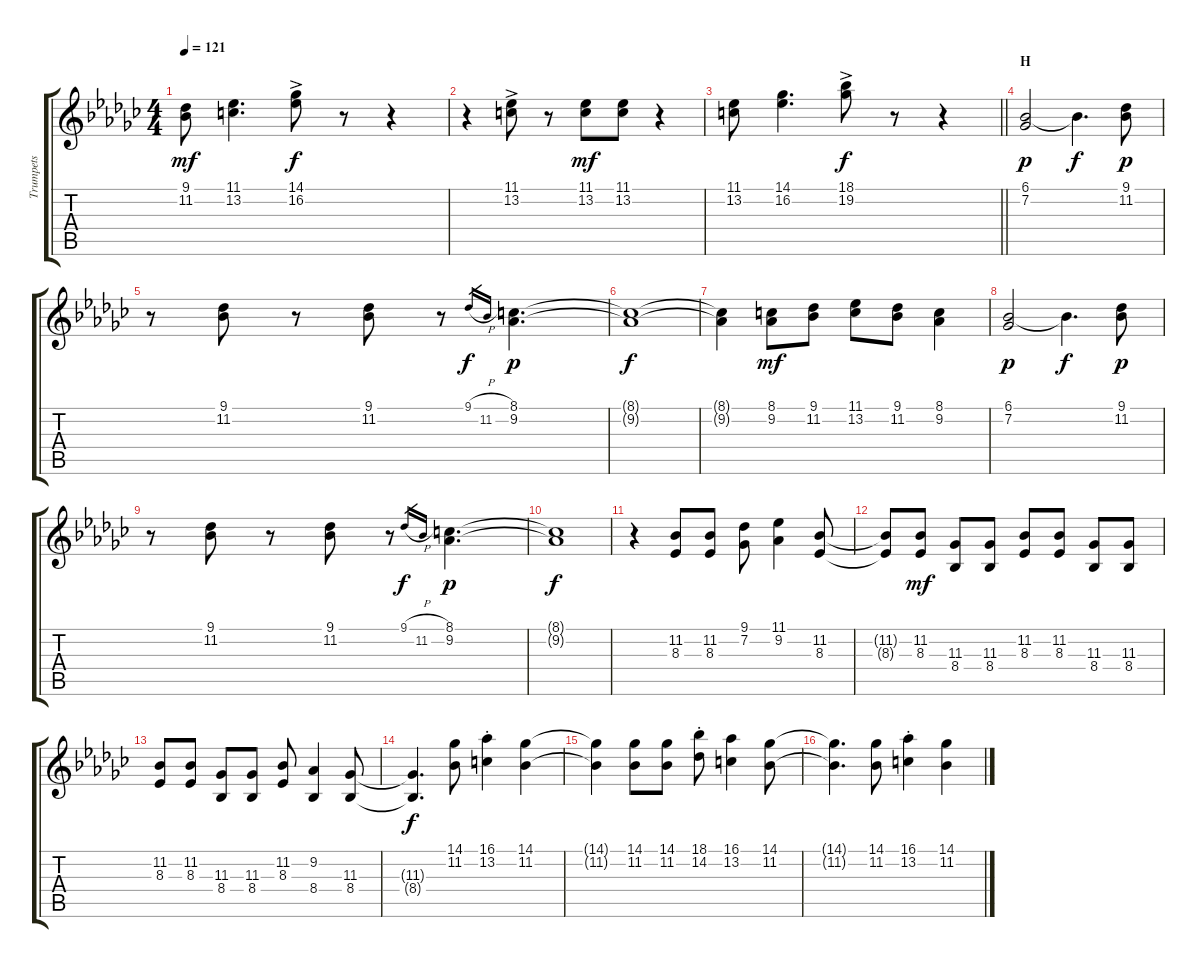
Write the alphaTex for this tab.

\track ("Trumpets" "Trumpets") {instrument trombone}
\staff {score tabs}
\tuning (E4 B3 G3 D3 A2 E2) {hide}
\ts (4 4)
\tempo 121
\clef g2
\ks ebminor
(9.1 11.2).8{dy mf} (11.1 13.2).4{d} (14.1{ac} 16.2{ac}).8{dy f} r.8 r.4 |
r.4 (11.1{ac} 13.2{ac}).8 r.8 (11.1 13.2).8{dy mf} (11.1 13.2).8 r.4 |
\barLineRight lightlight
(11.1 13.2).8 (14.1 16.2).4{d} (18.1{ac} 19.2{ac}).8{dy f} r.8 r.4 |
\section ("" "H")
(6.1 7.2).2{dy p} 6.1{t}.4{d dy f} (9.1 11.2).8{dy p} |
r.8 (9.1 11.2).8 r.8 (9.1 11.2).8 r.8 9.1{h}.16{gr dy f} 11.2.16{gr} (8.1 9.2).4{d dy p} |
(8.1{t} 9.2{t}).1{dy f} |
(8.1{t} 9.2{t}).4 (8.1 9.2).8{dy mf} (9.1 11.2).8 (11.1 13.2).8 (9.1 11.2).8 (8.1 9.2).4 |
(6.1 7.2).2{dy p} 6.1{t}.4{d dy f} (9.1 11.2).8{dy p} |
r.8 (9.1 11.2).8 r.8 (9.1 11.2).8 r.8 9.1{h}.16{gr dy f} 11.2.16{gr} (8.1 9.2).4{d dy p} |
(8.1{t} 9.2{t}).1{dy f} |
r.4 (11.2 8.3).8 (11.2 8.3).8 (9.1 7.2).8 (11.1 9.2).4 (11.2 8.3).8 |
(11.2{t} 8.3{t}).8 (11.2 8.3).8{dy mf} (11.3 8.4).8 (11.3 8.4).8 (11.2 8.3).8 (11.2 8.3).8 (11.3 8.4).8 (11.3 8.4).8 |
(11.2 8.3).8 (11.2 8.3).8 (11.3 8.4).8 (11.3 8.4).8 (11.2 8.3).8 (9.2 8.4).4 (11.3 8.4).8 |
(11.3{t} 8.4{t}).4{d dy f} (14.1 11.2).8 (16.1{st} 13.2{st}).4 (14.1 11.2).4 |
(14.1{t} 11.2{t}).4 (14.1 11.2).8 (14.1 11.2).8 (18.1{st} 14.2{st}).8 (16.1 13.2).4 (14.1 11.2).8 |
(14.1{t} 11.2{t}).4{d} (14.1 11.2).8 (16.1{st} 13.2{st}).4 (14.1 11.2).4
